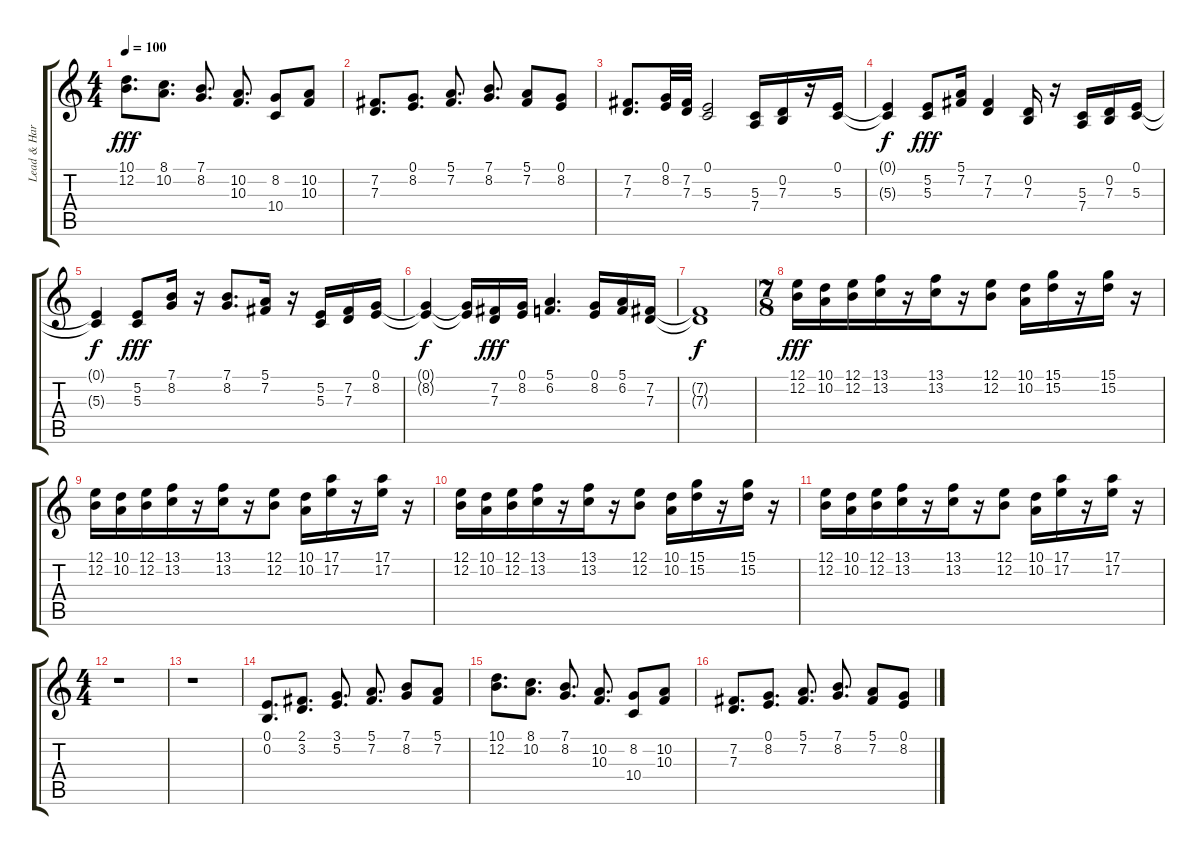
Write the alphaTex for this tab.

\track ("Lead & Harmony" "Lead & Har") {instrument brasssection}
\staff {score tabs}
\tuning (E4 B3 G3 D3 A2 E2) {hide}
\ts (4 4)
\tempo 100
\clef g2
\ks c
(10.1 12.2).8{d dy fff} (8.1 10.2).8{d} (7.1 8.2).8{d} (10.2 10.3).8{d} (8.2 10.4).8 (10.2 10.3).8 |
(7.2 7.3).8{d} (0.1 8.2).8{d} (5.1 7.2).8{d} (7.1 8.2).8{d} (5.1 7.2).8 (0.1 8.2).8 |
(7.2 7.3).8{d} (0.1 8.2).32 (7.2 7.3).32 (0.1 5.3).2 (5.3 7.4).16 (0.2 7.3).16 r.16 (0.1 5.3).16 |
(0.1{t} 5.3{t}).4{dy f} (5.2 5.3).8{dy fff} (5.1 7.2).16 (7.2 7.3).4 (0.2 7.3).16 r.16 (5.3 7.4).16 (0.2 7.3).16 (0.1 5.3).16 |
(0.1{t} 5.3{t}).4{dy f} (5.2 5.3).8{dy fff} (7.1 8.2).16 r.16 (7.1 8.2).8{d} (5.1 7.2).16 r.16 (5.2 5.3).16 (7.2 7.3).16 (0.1 8.2).16 |
(0.1{t} 8.2{t}).4{dy f} (0.1{t} 8.2{t}).16 (7.2 7.3).16{dy fff} (0.1 8.2).16 (5.1 6.2).4{d} (0.1 8.2).16 (5.1 6.2).16 (7.2 7.3).16 |
(7.2{t} 7.3{t}).1{dy f} |
\ts (7 8)
(12.1 12.2).16{dy fff} (10.1 10.2).16 (12.1 12.2).16 (13.1 13.2).16 r.16 (13.1 13.2).16 r.16 (12.1 12.2).8 (10.1 10.2).16 (15.1 15.2).16 r.16 (15.1 15.2).16 r.16 |
(12.1 12.2).16 (10.1 10.2).16 (12.1 12.2).16 (13.1 13.2).16 r.16 (13.1 13.2).16 r.16 (12.1 12.2).8 (10.1 10.2).16 (17.1 17.2).16 r.16 (17.1 17.2).16 r.16 |
(12.1 12.2).16 (10.1 10.2).16 (12.1 12.2).16 (13.1 13.2).16 r.16 (13.1 13.2).16 r.16 (12.1 12.2).8 (10.1 10.2).16 (15.1 15.2).16 r.16 (15.1 15.2).16 r.16 |
(12.1 12.2).16 (10.1 10.2).16 (12.1 12.2).16 (13.1 13.2).16 r.16 (13.1 13.2).16 r.16 (12.1 12.2).8 (10.1 10.2).16 (17.1 17.2).16 r.16 (17.1 17.2).16 r.16 |
\ts (4 4)
r.1 |
r.1 |
(0.1 0.2).8{d} (2.1 3.2).8{d} (3.1 5.2).8{d} (5.1 7.2).8{d} (7.1 8.2).8 (5.1 7.2).8 |
(10.1 12.2).8{d} (8.1 10.2).8{d} (7.1 8.2).8{d} (10.2 10.3).8{d} (8.2 10.4).8 (10.2 10.3).8 |
(7.2 7.3).8{d} (0.1 8.2).8{d} (5.1 7.2).8{d} (7.1 8.2).8{d} (5.1 7.2).8 (0.1 8.2).8
